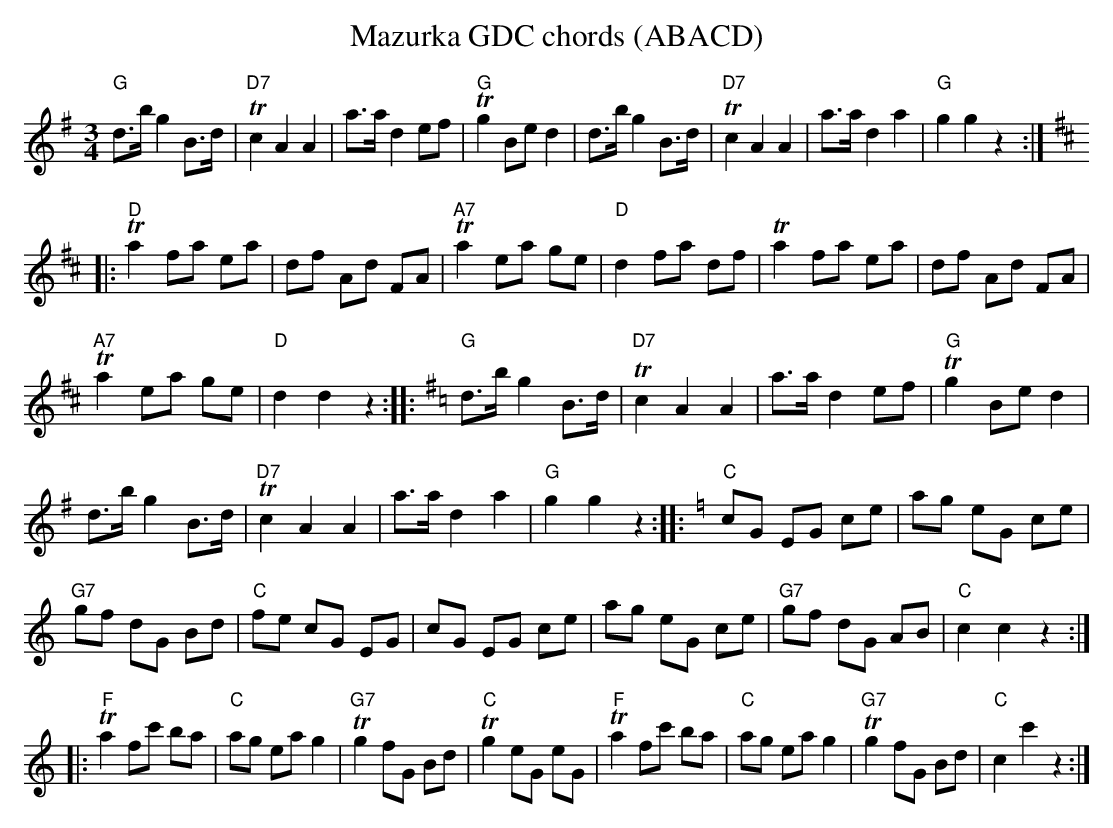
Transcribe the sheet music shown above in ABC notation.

X:1
T: Mazurka GDC chords (ABACD)
M:3/4
L:1/8
K:G %%MIDI gchordon
"G"d>bg2B>d | "D7"Tc2A2A2 | a>ad2ef | "G"Tg2Bed2 | d>bg2B>d | "D7"Tc2A2A2 | a>ad2a2 | \
"G"g2g2z2 :: [K:D]
 "D"Ta2fa ea | df Ad FA | "A7"Ta2ea ge | "D"d2fa df | Ta2fa ea | df Ad FA |
 "A7"Ta2ea ge | \
"D"d2d2z2 :: [K:G] "G"d>bg2B>d | "D7"Tc2A2A2 | a>ad2ef | "G"Tg2Bed2 |
 d>bg2B>d | "D7"Tc2A2A2 | a>ad2a2 | \
"G"g2g2z2 :: [K:C] "C"cG EG ce | ag eG ce |
 "G7"gf dG Bd | "C"fe cG EG | \
cG EG ce | ag eG ce | "G7"gf dG AB | "C"c2c2z2 ::
 "F"Ta2fc' ba | "C"ag eag2 | \
"G7"Tg2fG Bd | "C"Tg2eG eG | "F"Ta2fc' ba | "C"ag eag2 | "G7"Tg2 fG Bd | "C"c2c'2z2 :|
